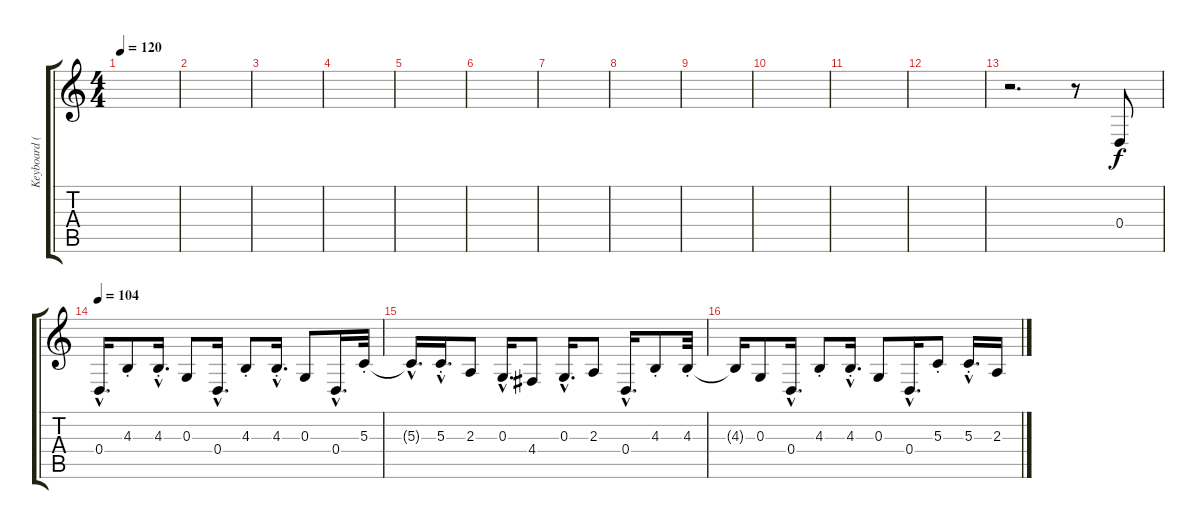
\track ("Keyboard (plays the funny melody)" "Keyboard (") {instrument electricpiano2}
\staff {score tabs}
\tuning (E4 B3 G3 D3 A2 E2) {hide}
\ts (4 4)
\tempo 120
\clef g2
\ks c
|
|
|
|
|
|
|
|
|
|
|
|
r.2{d} r.8 0.4.8 |
\tempo 104
0.4{hac}.16{d dy f} 4.3{st}.8 4.3{hac st}.16{d} 0.3.8 0.4{hac}.16{d} 4.3{st}.8 4.3{hac st}.16{d} 0.3.8 0.4{hac}.16{d} 5.3{st}.32 |
5.3{hac t}.16{d} 5.3{hac st}.16{d} 2.3.8 0.3{hac}.16{d} 4.4.8 0.3{hac}.16{d} 2.3.8 0.4{hac}.16{d} 4.3{st}.8 4.3{st}.32 |
4.3{t}.16 0.3.8 0.4{hac}.16{d} 4.3{st}.8 4.3{hac st}.16{d} 0.3.8 0.4{hac}.16{d} 5.3{st}.8 5.3{hac st}.16{d} 2.3.16
